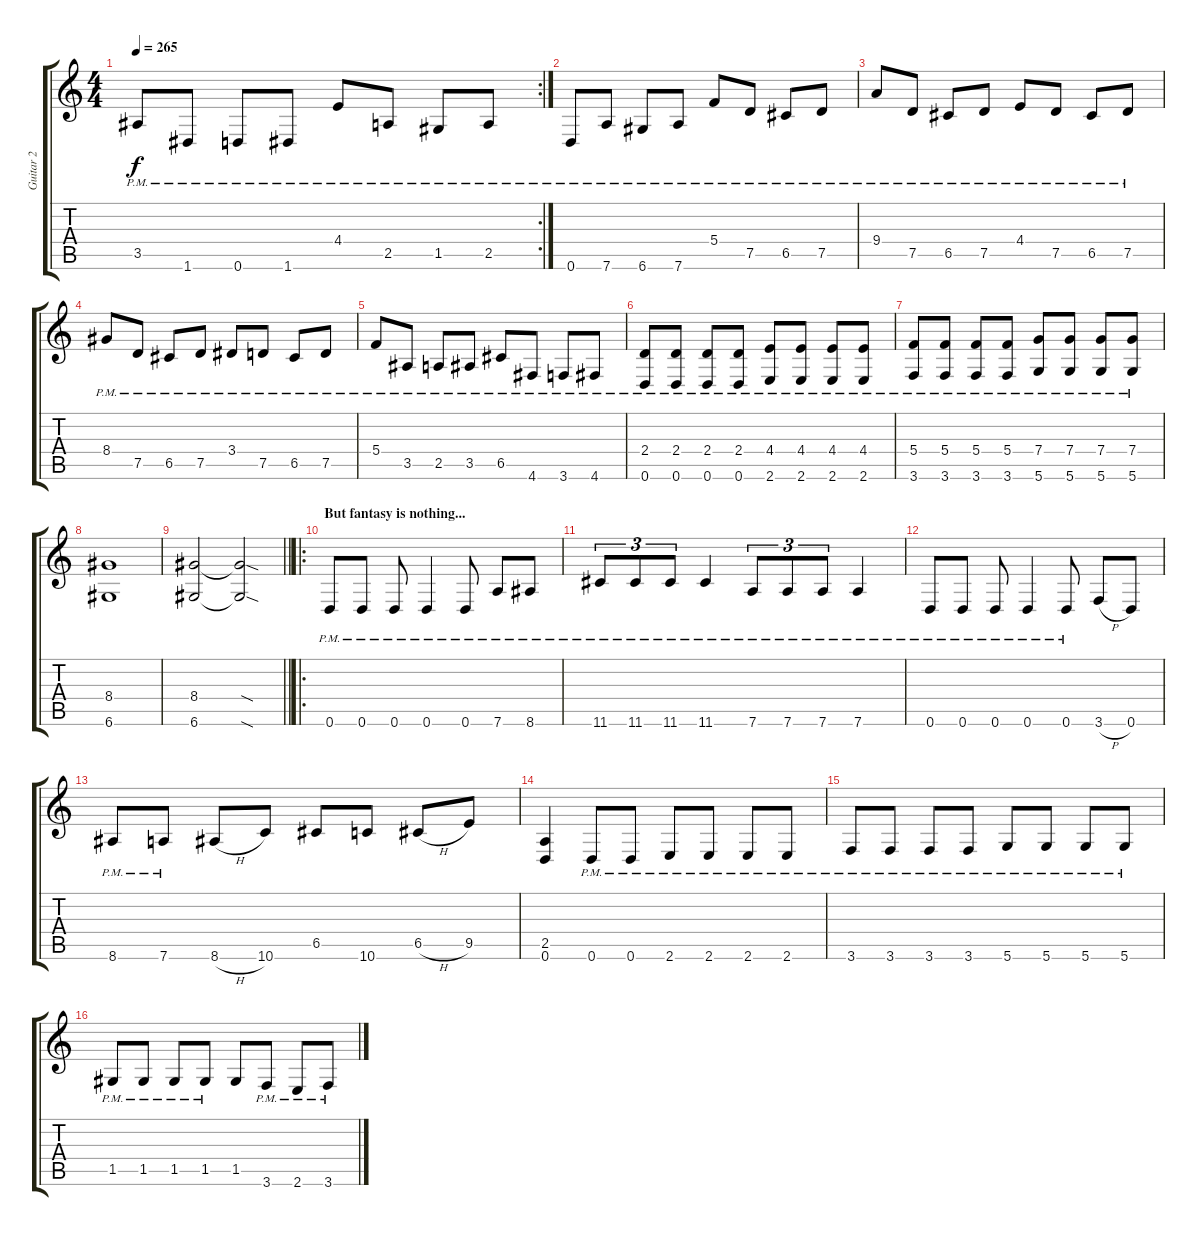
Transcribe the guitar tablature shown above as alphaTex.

\track ("Guitar 2" "Guitar 2") {instrument overdrivenguitar}
\staff {score tabs}
\tuning (D4 A3 F3 C3 G2 D2) {hide}
\rc 2
\ts (4 4)
\tempo 265
\clef g2
\ks c
3.5{pm}.8{dy f} 1.6{pm}.8 0.6{pm}.8 1.6{pm}.8 4.4{pm}.8 2.5{pm}.8 1.5{pm}.8 2.5{pm}.8 |
0.6{pm}.8 7.6{pm}.8 6.6{pm}.8 7.6{pm}.8 5.4{pm}.8 7.5{pm}.8 6.5{pm}.8 7.5{pm}.8 |
9.4{pm}.8 7.5{pm}.8 6.5{pm}.8 7.5{pm}.8 4.4{pm}.8 7.5{pm}.8 6.5{pm}.8 7.5{pm}.8 |
8.4{pm}.8 7.5{pm}.8 6.5{pm}.8 7.5{pm}.8 3.4{pm}.8 7.5{pm}.8 6.5{pm}.8 7.5{pm}.8 |
5.4{pm}.8 3.5{pm}.8 2.5{pm}.8 3.5{pm}.8 6.5{pm}.8 4.6{pm}.8 3.6{pm}.8 4.6{pm}.8 |
(2.4 0.6{pm}).8 (2.4 0.6{pm}).8 (2.4 0.6{pm}).8 (2.4 0.6{pm}).8 (4.4 2.6{pm}).8 (4.4 2.6{pm}).8 (4.4 2.6{pm}).8 (4.4 2.6{pm}).8 |
(5.4 3.6{pm}).8 (5.4 3.6{pm}).8 (5.4 3.6{pm}).8 (5.4 3.6{pm}).8 (7.4 5.6{pm}).8 (7.4 5.6{pm}).8 (7.4 5.6{pm}).8 (7.4 5.6{pm}).8 |
(8.4 6.6).1 |
\barLineRight lightlight
(8.4 6.6).2 (8.4{sod t} 6.6{sod t}).2 |
\ro
\section ("" "But fantasy is nothing...")
0.6{pm}.8 0.6{pm}.8 0.6{pm}.8 0.6{pm}.4 0.6{pm}.8 7.6{pm}.8 8.6{pm}.8 |
11.6{pm}.8{tu (3 2)} 11.6{pm}.8{tu (3 2)} 11.6{pm}.8{tu (3 2)} 11.6{pm}.4 7.6{pm}.8{tu (3 2)} 7.6{pm}.8{tu (3 2)} 7.6{pm}.8{tu (3 2)} 7.6{pm}.4 |
0.6{pm}.8 0.6{pm}.8 0.6{pm}.8 0.6{pm}.4 0.6{pm}.8 3.6{h}.8 0.6.8 |
8.6{pm}.8 7.6{pm}.8 8.6{h}.8 10.6.8 6.5.8 10.6.8 6.5{h}.8 9.5.8 |
(2.5 0.6).4 0.6{pm}.8 0.6{pm}.8 2.6{pm}.8 2.6{pm}.8 2.6{pm}.8 2.6{pm}.8 |
3.6{pm}.8 3.6{pm}.8 3.6{pm}.8 3.6{pm}.8 5.6{pm}.8 5.6{pm}.8 5.6{pm}.8 5.6{pm}.8 |
1.5{pm}.8 1.5{pm}.8 1.5{pm}.8 1.5{pm}.8 1.5.8 3.6{pm}.8 2.6{pm}.8 3.6{pm}.8
